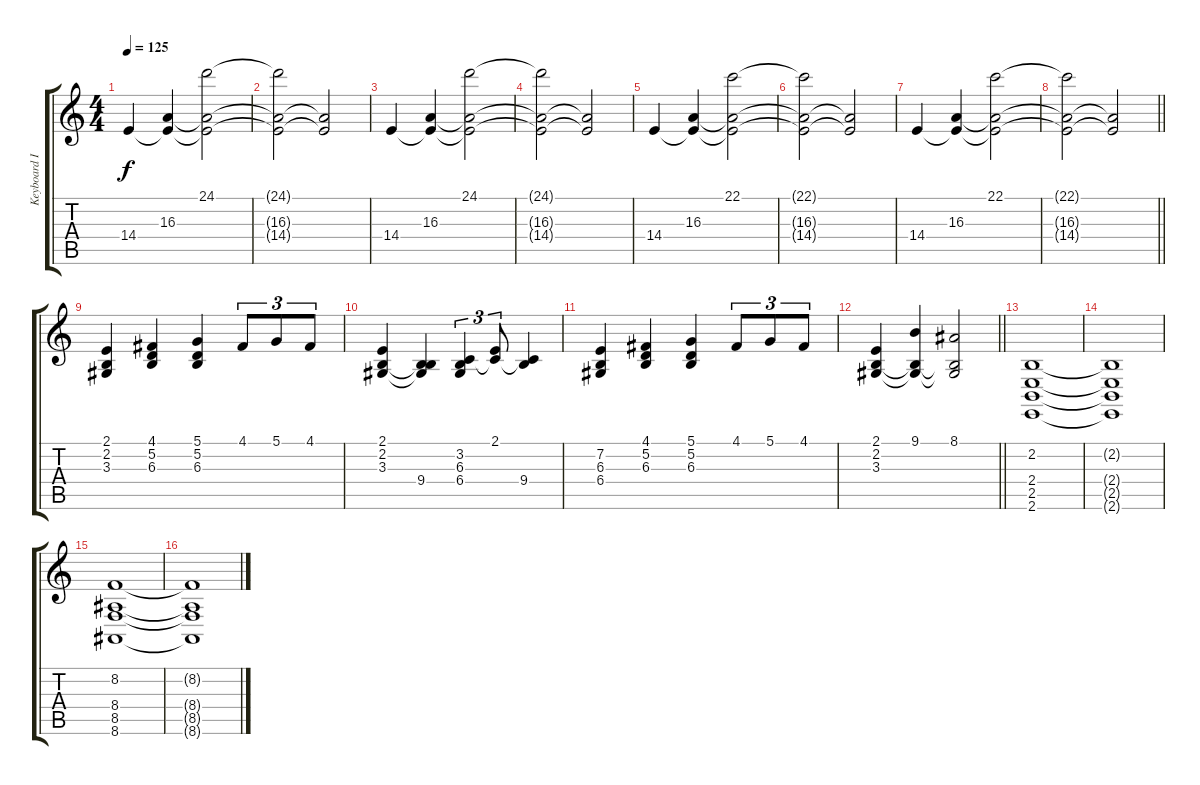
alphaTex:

\track ("Keyboard I" "Keyboard I") {instrument choiraahs}
\staff {score tabs}
\tuning (D4 A3 F3 D3 A2 D2) {hide}
\ts (4 4)
\tempo 125
\clef g2
\ks c
14.4.4{dy f} (16.3 14.4{t}).4 (24.1 16.3{t} 14.4{t}).2 |
(24.1{t} 16.3{t} 14.4{t}).2 (16.3{t} 14.4{t}).2 |
14.4.4 (16.3 14.4{t}).4 (24.1 16.3{t} 14.4{t}).2 |
(24.1{t} 16.3{t} 14.4{t}).2 (16.3{t} 14.4{t}).2 |
14.4.4 (16.3 14.4{t}).4 (22.1 16.3{t} 14.4{t}).2 |
(22.1{t} 16.3{t} 14.4{t}).2 (16.3{t} 14.4{t}).2 |
14.4.4 (16.3 14.4{t}).4 (22.1 16.3{t} 14.4{t}).2 |
\barLineRight lightlight
(22.1{t} 16.3{t} 14.4{t}).2 (16.3{t} 14.4{t}).2 |
(2.1 2.2 3.3).4 (4.1 5.2 6.3).4 (5.1 5.2 6.3).4 4.1.8{tu (3 2)} 5.1.8{tu (3 2)} 4.1.8{tu (3 2)} |
(2.1 2.2 3.3).4 (2.2{t} 3.3{t} 9.4).4 (3.2 6.3 6.4).4{tu (3 2)} (2.1 3.2{t}).8{tu (3 2)} (3.2{t} 9.4).4 |
(7.2 6.3 6.4).4 (4.1 5.2 6.3).4 (5.1 5.2 6.3).4 4.1.8{tu (3 2)} 5.1.8{tu (3 2)} 4.1.8{tu (3 2)} |
\barLineRight lightlight
(2.1 2.2 3.3).4 (9.1 2.2{t} 3.3{t}).4 (8.1 2.2{t} 3.3{t}).2 |
(2.2 2.4 2.5 2.6).1 |
(2.2{t} 2.4{t} 2.5{t} 2.6{t}).1 |
(8.2 8.4 8.5 8.6).1 |
(8.2{t} 8.4{t} 8.5{t} 8.6{t}).1
